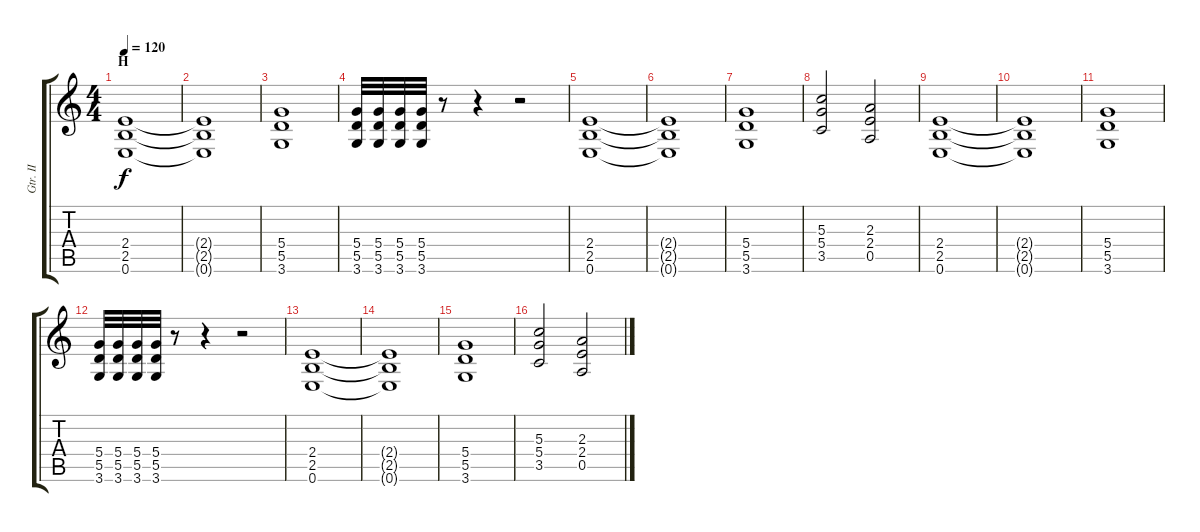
\track ("Gtr. II" "Gtr. II") {instrument distortionguitar}
\staff {score tabs}
\tuning (E4 B3 G3 D3 A2 E2) {hide}
\ts (4 4)
\section ("" "H")
\tempo 120
\clef g2
\ks c
(2.4 2.5 0.6).1{dy f} |
(2.4{t} 2.5{t} 0.6{t}).1 |
(5.4 5.5 3.6).1 |
(5.4 5.5 3.6).32 (5.4 5.5 3.6).32 (5.4 5.5 3.6).32 (5.4 5.5 3.6).32 r.8 r.4 r.2 |
(2.4 2.5 0.6).1 |
(2.4{t} 2.5{t} 0.6{t}).1 |
(5.4 5.5 3.6).1 |
(5.3 5.4 3.5).2 (2.3 2.4 0.5).2 |
(2.4 2.5 0.6).1 |
(2.4{t} 2.5{t} 0.6{t}).1 |
(5.4 5.5 3.6).1 |
(5.4 5.5 3.6).32 (5.4 5.5 3.6).32 (5.4 5.5 3.6).32 (5.4 5.5 3.6).32 r.8 r.4 r.2 |
(2.4 2.5 0.6).1 |
(2.4{t} 2.5{t} 0.6{t}).1 |
(5.4 5.5 3.6).1 |
(5.3 5.4 3.5).2 (2.3 2.4 0.5).2
